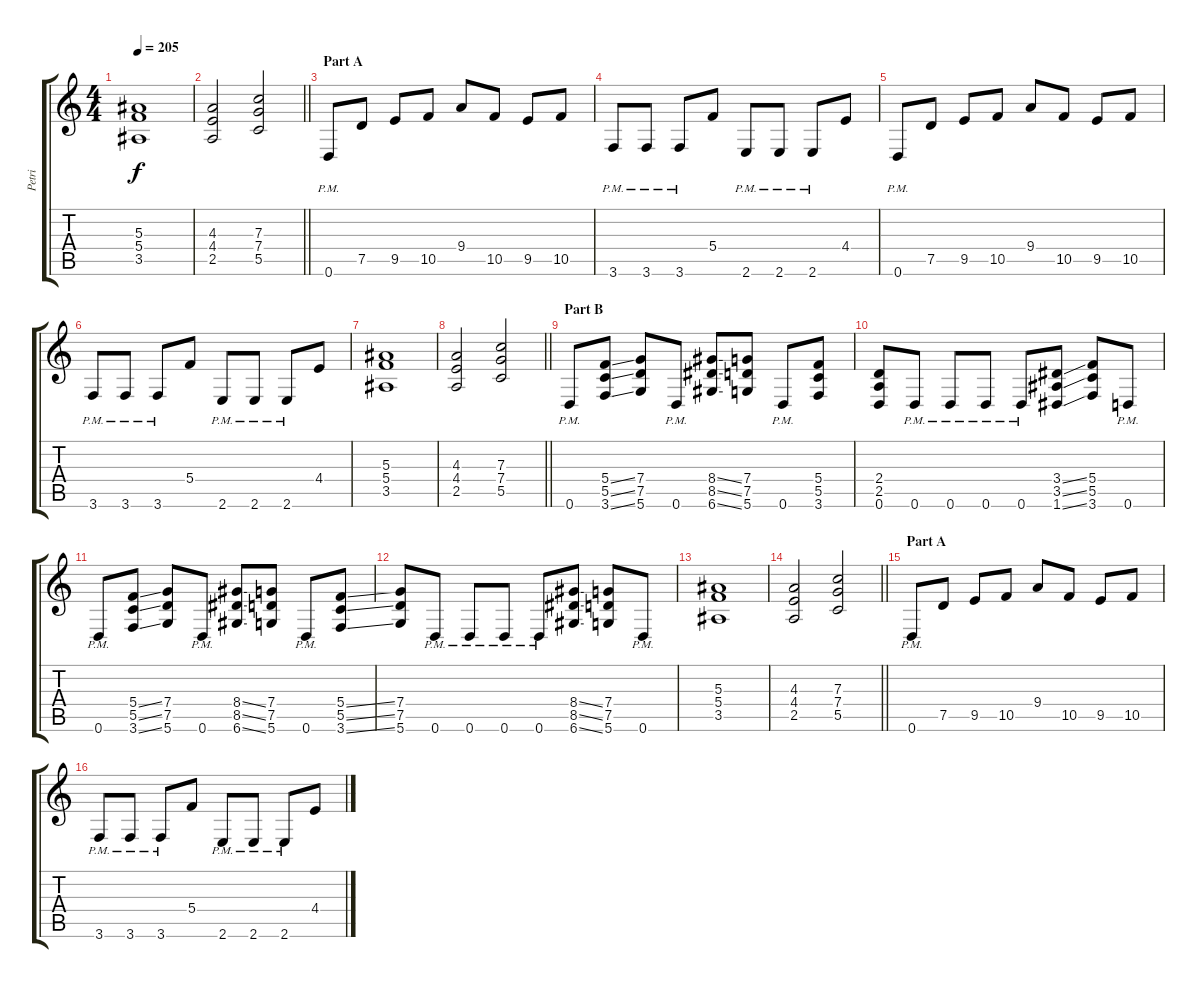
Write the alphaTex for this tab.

\track ("Petri" "Petri") {instrument distortionguitar}
\staff {score tabs}
\tuning (D4 A3 F3 C3 G2 D2) {hide}
\ts (4 4)
\tempo 205
\clef g2
\ks c
(5.3 5.4 3.5).1{dy f instrument distortionguitar} |
\barLineRight lightlight
(4.3 4.4 2.5).2 (7.3 7.4 5.5).2 |
\section ("" "Part A")
0.6{pm}.8 7.5.8 9.5.8 10.5.8 9.4.8 10.5.8 9.5.8 10.5.8 |
3.6{pm}.8 3.6{pm}.8 3.6{pm}.8 5.4.8 2.6{pm}.8 2.6{pm}.8 2.6{pm}.8 4.4.8 |
0.6{pm}.8 7.5.8 9.5.8 10.5.8 9.4.8 10.5.8 9.5.8 10.5.8 |
3.6{pm}.8 3.6{pm}.8 3.6{pm}.8 5.4.8 2.6{pm}.8 2.6{pm}.8 2.6{pm}.8 4.4.8 |
(5.3 5.4 3.5).1 |
\barLineRight lightlight
(4.3 4.4 2.5).2 (7.3 7.4 5.5).2 |
\section ("" "Part B")
0.6{pm}.8 (5.4{ss} 5.5{ss} 3.6{ss}).8 (7.4 7.5 5.6).8 0.6{pm}.8 (8.4{ss} 8.5{ss} 6.6{ss}).8 (7.4 7.5 5.6).8 0.6{pm}.8 (5.4 5.5 3.6).8 |
(2.4 2.5 0.6).8 0.6{pm}.8 0.6{pm}.8 0.6{pm}.8 0.6{pm}.8 (3.4{ss} 3.5{ss} 1.6{ss}).8 (5.4 5.5 3.6).8 0.6{pm}.8 |
0.6{pm}.8 (5.4{ss} 5.5{ss} 3.6{ss}).8 (7.4 7.5 5.6).8 0.6{pm}.8 (8.4{ss} 8.5{ss} 6.6{ss}).8 (7.4 7.5 5.6).8 0.6{pm}.8 (5.4{ss} 5.5{ss} 3.6{ss}).8 |
(7.4 7.5 5.6).8 0.6{pm}.8 0.6{pm}.8 0.6{pm}.8 0.6{pm}.8 (8.4{ss} 8.5{ss} 6.6{ss}).8 (7.4 7.5 5.6).8 0.6{pm}.8 |
(5.3 5.4 3.5).1 |
\barLineRight lightlight
(4.3 4.4 2.5).2 (7.3 7.4 5.5).2 |
\section ("" "Part A")
0.6{pm}.8 7.5.8 9.5.8 10.5.8 9.4.8 10.5.8 9.5.8 10.5.8 |
3.6{pm}.8 3.6{pm}.8 3.6{pm}.8 5.4.8 2.6{pm}.8 2.6{pm}.8 2.6{pm}.8 4.4.8
